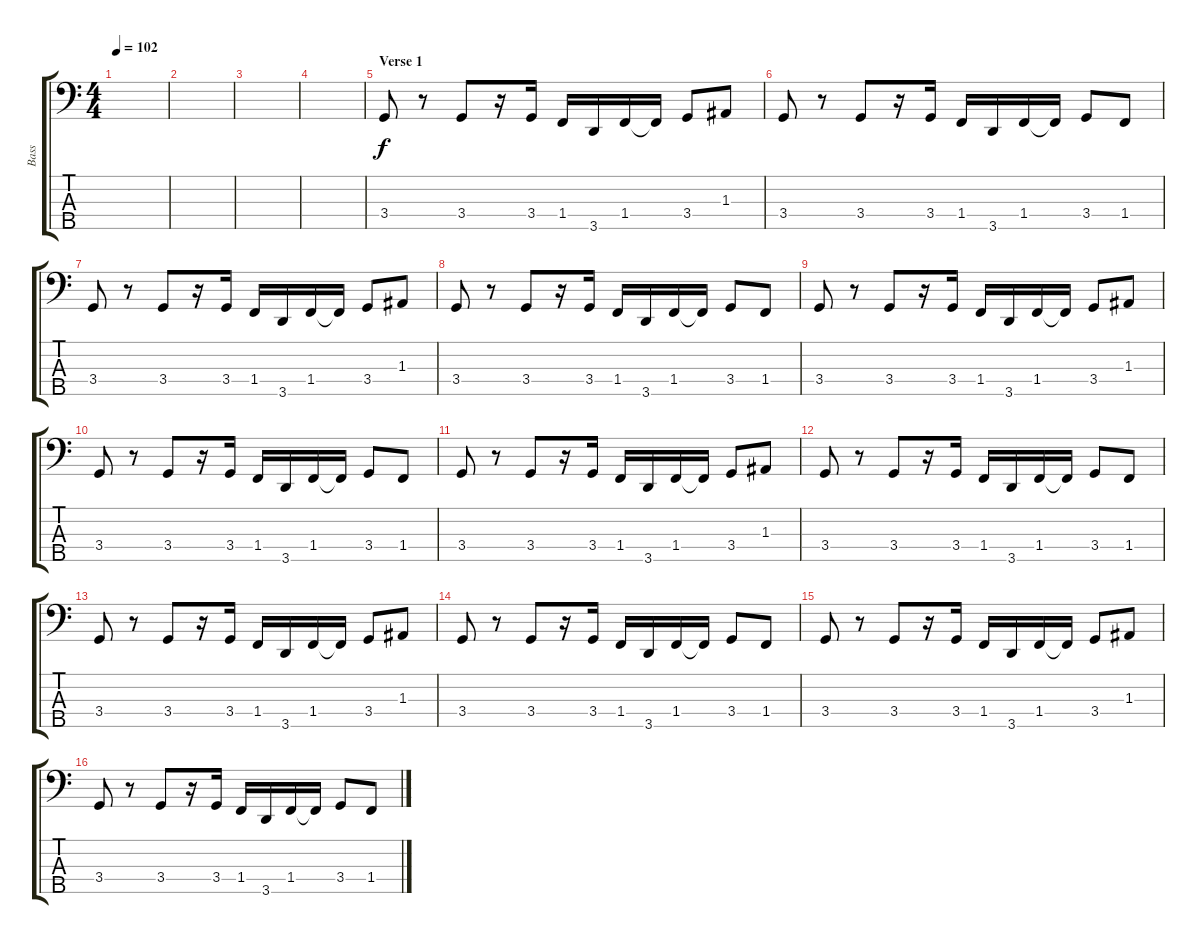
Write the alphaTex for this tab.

\track ("Bass" "Bass") {instrument electricbassfinger}
\staff {score tabs}
\tuning (G2 D2 A1 E1 B0) {hide}
\ts (4 4)
\tempo 102
\clef f4
\ks c
|
|
|
|
\section ("" "Verse 1")
3.4.8 r.8 3.4.8 r.16 3.4.16 1.4.16 3.5.16 1.4.16 1.4{t}.16 3.4.8 1.3.8 |
3.4.8 r.8 3.4.8 r.16 3.4.16 1.4.16 3.5.16 1.4.16 1.4{t}.16 3.4.8 1.4.8 |
3.4.8 r.8 3.4.8 r.16 3.4.16 1.4.16 3.5.16 1.4.16 1.4{t}.16 3.4.8 1.3.8 |
3.4.8 r.8 3.4.8 r.16 3.4.16 1.4.16 3.5.16 1.4.16 1.4{t}.16 3.4.8 1.4.8 |
3.4.8 r.8 3.4.8 r.16 3.4.16 1.4.16 3.5.16 1.4.16 1.4{t}.16 3.4.8 1.3.8 |
3.4.8 r.8 3.4.8 r.16 3.4.16 1.4.16 3.5.16 1.4.16 1.4{t}.16 3.4.8 1.4.8 |
3.4.8 r.8 3.4.8 r.16 3.4.16 1.4.16 3.5.16 1.4.16 1.4{t}.16 3.4.8 1.3.8 |
3.4.8 r.8 3.4.8 r.16 3.4.16 1.4.16 3.5.16 1.4.16 1.4{t}.16 3.4.8 1.4.8 |
3.4.8 r.8 3.4.8 r.16 3.4.16 1.4.16 3.5.16 1.4.16 1.4{t}.16 3.4.8 1.3.8 |
3.4.8 r.8 3.4.8 r.16 3.4.16 1.4.16 3.5.16 1.4.16 1.4{t}.16 3.4.8 1.4.8 |
3.4.8 r.8 3.4.8 r.16 3.4.16 1.4.16 3.5.16 1.4.16 1.4{t}.16 3.4.8 1.3.8 |
3.4.8 r.8 3.4.8 r.16 3.4.16 1.4.16 3.5.16 1.4.16 1.4{t}.16 3.4.8 1.4.8
